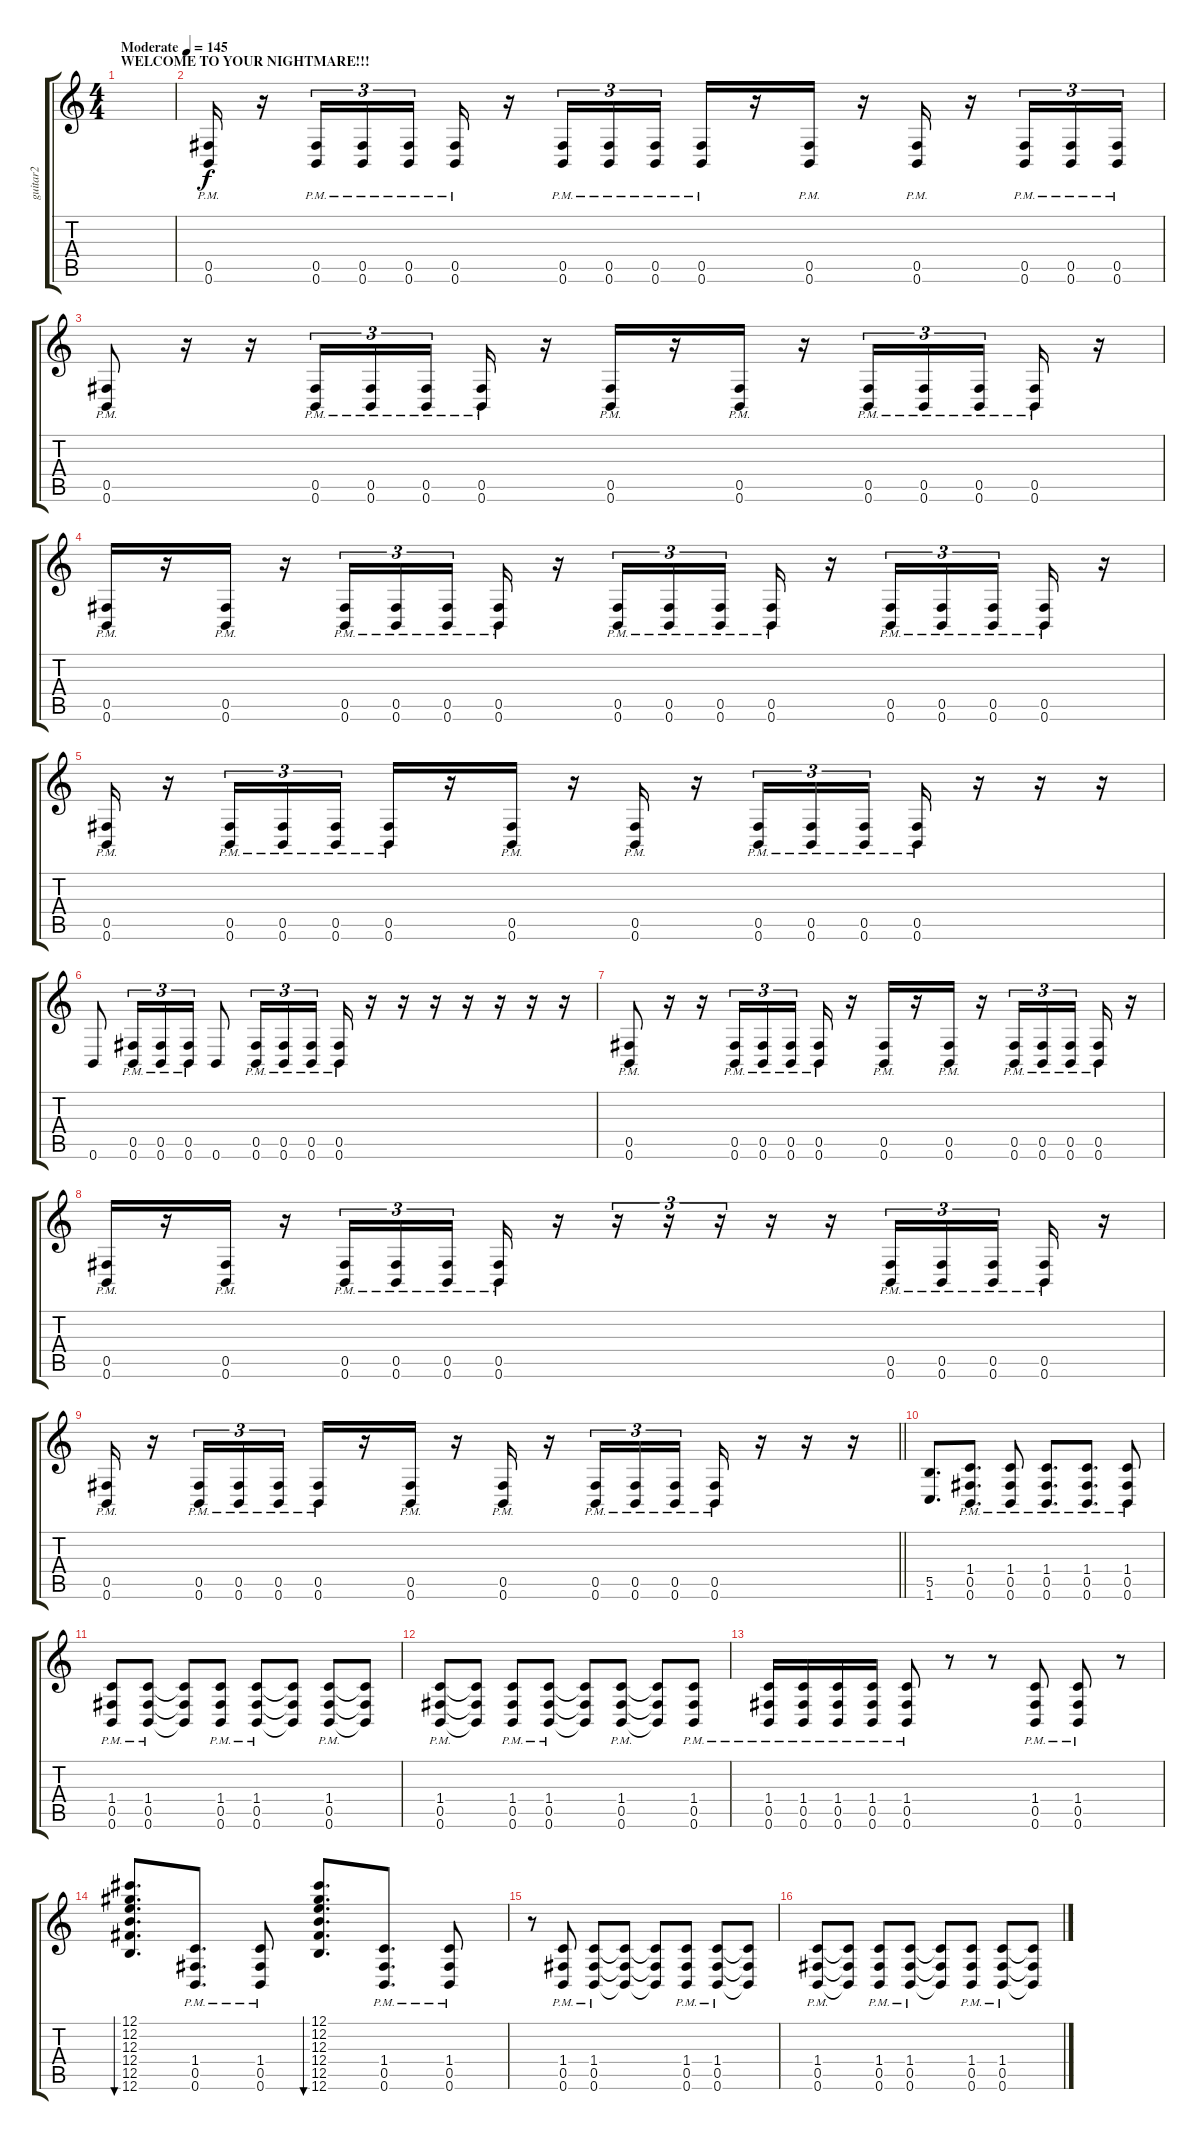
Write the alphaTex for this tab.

\track ("guitar2" "guitar2") {instrument distortionguitar}
\staff {score tabs}
\tuning (Db4 Ab3 E3 B2 Gb2 B1) {hide}
\ts (4 4)
\section ("" "WELCOME TO YOUR NIGHTMARE!!!")
\tempo (145 "Moderate")
\clef g2
\ks c
|
(0.5{pm} 0.6{pm}).16 r.16 (0.5{pm} 0.6{pm}).16{tu (3 2)} (0.5{pm} 0.6{pm}).16{tu (3 2)} (0.5{pm} 0.6{pm}).16{tu (3 2)} (0.5{pm} 0.6{pm}).16 r.16 (0.5{pm} 0.6{pm}).16{tu (3 2)} (0.5{pm} 0.6{pm}).16{tu (3 2)} (0.5{pm} 0.6{pm}).16{tu (3 2)} (0.5{pm} 0.6{pm}).16 r.16 (0.5{pm} 0.6{pm}).16 r.16 (0.5{pm} 0.6{pm}).16 r.16 (0.5{pm} 0.6{pm}).16{tu (3 2)} (0.5{pm} 0.6{pm}).16{tu (3 2)} (0.5{pm} 0.6{pm}).16{tu (3 2)} |
(0.5{pm} 0.6{pm}).8 r.16 r.16 (0.5{pm} 0.6{pm}).16{tu (3 2)} (0.5{pm} 0.6{pm}).16{tu (3 2)} (0.5{pm} 0.6{pm}).16{tu (3 2) beam splitsecondary} (0.5{pm} 0.6{pm}).16 r.16 (0.5{pm} 0.6{pm}).16 r.16 (0.5{pm} 0.6{pm}).16 r.16 (0.5{pm} 0.6{pm}).16{tu (3 2)} (0.5{pm} 0.6{pm}).16{tu (3 2)} (0.5{pm} 0.6{pm}).16{tu (3 2) beam splitsecondary} (0.5{pm} 0.6{pm}).16 r.16 |
(0.5{pm} 0.6{pm}).16 r.16 (0.5{pm} 0.6{pm}).16 r.16 (0.5{pm} 0.6{pm}).16{tu (3 2)} (0.5{pm} 0.6{pm}).16{tu (3 2)} (0.5{pm} 0.6{pm}).16{tu (3 2) beam splitsecondary} (0.5{pm} 0.6{pm}).16 r.16 (0.5{pm} 0.6{pm}).16{tu (3 2)} (0.5{pm} 0.6{pm}).16{tu (3 2)} (0.5{pm} 0.6{pm}).16{tu (3 2) beam splitsecondary} (0.5{pm} 0.6{pm}).16 r.16 (0.5{pm} 0.6{pm}).16{tu (3 2)} (0.5{pm} 0.6{pm}).16{tu (3 2)} (0.5{pm} 0.6{pm}).16{tu (3 2) beam splitsecondary} (0.5{pm} 0.6{pm}).16 r.16 |
(0.5{pm} 0.6{pm}).16 r.16 (0.5{pm} 0.6{pm}).16{tu (3 2)} (0.5{pm} 0.6{pm}).16{tu (3 2)} (0.5{pm} 0.6{pm}).16{tu (3 2)} (0.5{pm} 0.6{pm}).16 r.16 (0.5{pm} 0.6{pm}).16 r.16 (0.5{pm} 0.6{pm}).16 r.16 (0.5{pm} 0.6{pm}).16{tu (3 2)} (0.5{pm} 0.6{pm}).16{tu (3 2)} (0.5{pm} 0.6{pm}).16{tu (3 2)} (0.5{pm} 0.6{pm}).16 r.16 r.16 r.16 |
0.6.8 (0.5{pm} 0.6{pm}).16{tu (3 2)} (0.5{pm} 0.6{pm}).16{tu (3 2)} (0.5{pm} 0.6{pm}).16{tu (3 2)} 0.6.8 (0.5{pm} 0.6{pm}).16{tu (3 2)} (0.5{pm} 0.6{pm}).16{tu (3 2)} (0.5{pm} 0.6{pm}).16{tu (3 2)} (0.5{pm} 0.6{pm}).16 r.16 r.16 r.16 r.16 r.16 r.16 r.16 |
(0.5{pm} 0.6{pm}).8 r.16 r.16 (0.5{pm} 0.6{pm}).16{tu (3 2)} (0.5{pm} 0.6{pm}).16{tu (3 2)} (0.5{pm} 0.6{pm}).16{tu (3 2) beam splitsecondary} (0.5{pm} 0.6{pm}).16 r.16 (0.5{pm} 0.6{pm}).16 r.16 (0.5{pm} 0.6{pm}).16 r.16 (0.5{pm} 0.6{pm}).16{tu (3 2)} (0.5{pm} 0.6{pm}).16{tu (3 2)} (0.5{pm} 0.6{pm}).16{tu (3 2) beam splitsecondary} (0.5{pm} 0.6{pm}).16 r.16 |
(0.5{pm} 0.6{pm}).16 r.16 (0.5{pm} 0.6{pm}).16 r.16 (0.5{pm} 0.6{pm}).16{tu (3 2)} (0.5{pm} 0.6{pm}).16{tu (3 2)} (0.5{pm} 0.6{pm}).16{tu (3 2) beam splitsecondary} (0.5{pm} 0.6{pm}).16 r.16 r.16{tu (3 2)} r.16{tu (3 2)} r.16{tu (3 2)} r.16 r.16 (0.5{pm} 0.6{pm}).16{tu (3 2)} (0.5{pm} 0.6{pm}).16{tu (3 2)} (0.5{pm} 0.6{pm}).16{tu (3 2) beam splitsecondary} (0.5{pm} 0.6{pm}).16 r.16 |
\barLineRight lightlight
(0.5{pm} 0.6{pm}).16 r.16 (0.5{pm} 0.6{pm}).16{tu (3 2)} (0.5{pm} 0.6{pm}).16{tu (3 2)} (0.5{pm} 0.6{pm}).16{tu (3 2)} (0.5{pm} 0.6{pm}).16 r.16 (0.5{pm} 0.6{pm}).16 r.16 (0.5{pm} 0.6{pm}).16 r.16 (0.5{pm} 0.6{pm}).16{tu (3 2)} (0.5{pm} 0.6{pm}).16{tu (3 2)} (0.5{pm} 0.6{pm}).16{tu (3 2)} (0.5{pm} 0.6{pm}).16 r.16 r.16 r.16 |
\section ("" "")
(5.5 1.6).8{d} (1.4{pm} 0.5{pm} 0.6{pm}).8{d} (1.4{pm} 0.5{pm} 0.6{pm}).8 (1.4{pm} 0.5{pm} 0.6{pm}).8{d} (1.4{pm} 0.5{pm} 0.6{pm}).8{d} (1.4{pm} 0.5{pm} 0.6{pm}).8 |
(1.4{pm} 0.5{pm} 0.6{pm}).8 (1.4{pm} 0.5{pm} 0.6{pm}).8 (1.4{t} 0.5{t} 0.6{t}).8 (1.4{pm} 0.5{pm} 0.6{pm}).8 (1.4{pm} 0.5{pm} 0.6{pm}).8 (1.4{t} 0.5{t} 0.6{t}).8 (1.4{pm} 0.5{pm} 0.6{pm}).8 (1.4{t} 0.5{t} 0.6{t}).8 |
(1.4{pm} 0.5{pm} 0.6{pm}).8 (1.4{t} 0.5{t} 0.6{t}).8 (1.4{pm} 0.5{pm} 0.6{pm}).8 (1.4{pm} 0.5{pm} 0.6{pm}).8 (1.4{t} 0.5{t} 0.6{t}).8 (1.4{pm} 0.5{pm} 0.6{pm}).8 (1.4{t} 0.5{t} 0.6{t}).8 (1.4{pm} 0.5{pm} 0.6{pm}).8 |
(1.4{pm} 0.5{pm} 0.6{pm}).16 (1.4{pm} 0.5{pm} 0.6{pm}).16 (1.4{pm} 0.5{pm} 0.6{pm}).16 (1.4{pm} 0.5{pm} 0.6{pm}).16 (1.4{pm} 0.5{pm} 0.6{pm}).8 r.8 r.8 (1.4{pm} 0.5{pm} 0.6{pm}).8 (1.4{pm} 0.5{pm} 0.6{pm}).8 r.8 |
(12.1 12.2 12.3 12.4 12.5 12.6).8{d bu 480 instrument guitarfretnoise} (1.4{pm} 0.5{pm} 0.6{pm}).8{d instrument distortionguitar} (1.4{pm} 0.5{pm} 0.6{pm}).8 (12.1 12.2 12.3 12.4 12.5 12.6).8{d bu 480 instrument guitarfretnoise} (1.4{pm} 0.5{pm} 0.6{pm}).8{d instrument distortionguitar} (1.4{pm} 0.5{pm} 0.6{pm}).8 |
r.8 (1.4{pm} 0.5{pm} 0.6{pm}).8 (1.4{pm} 0.5{pm} 0.6{pm}).8 (1.4{t} 0.5{t} 0.6{t}).8 (1.4{t} 0.5{t} 0.6{t}).8 (1.4{pm} 0.5{pm} 0.6{pm}).8 (1.4{pm} 0.5{pm} 0.6{pm}).8 (1.4{t} 0.5{t} 0.6{t}).8 |
(1.4{pm} 0.5{pm} 0.6{pm}).8 (1.4{t} 0.5{t} 0.6{t}).8 (1.4{pm} 0.5{pm} 0.6{pm}).8 (1.4{pm} 0.5{pm} 0.6{pm}).8 (1.4{t} 0.5{t} 0.6{t}).8 (1.4{pm} 0.5{pm} 0.6{pm}).8 (1.4{pm} 0.5{pm} 0.6{pm}).8 (1.4{t} 0.5{t} 0.6{t}).8
